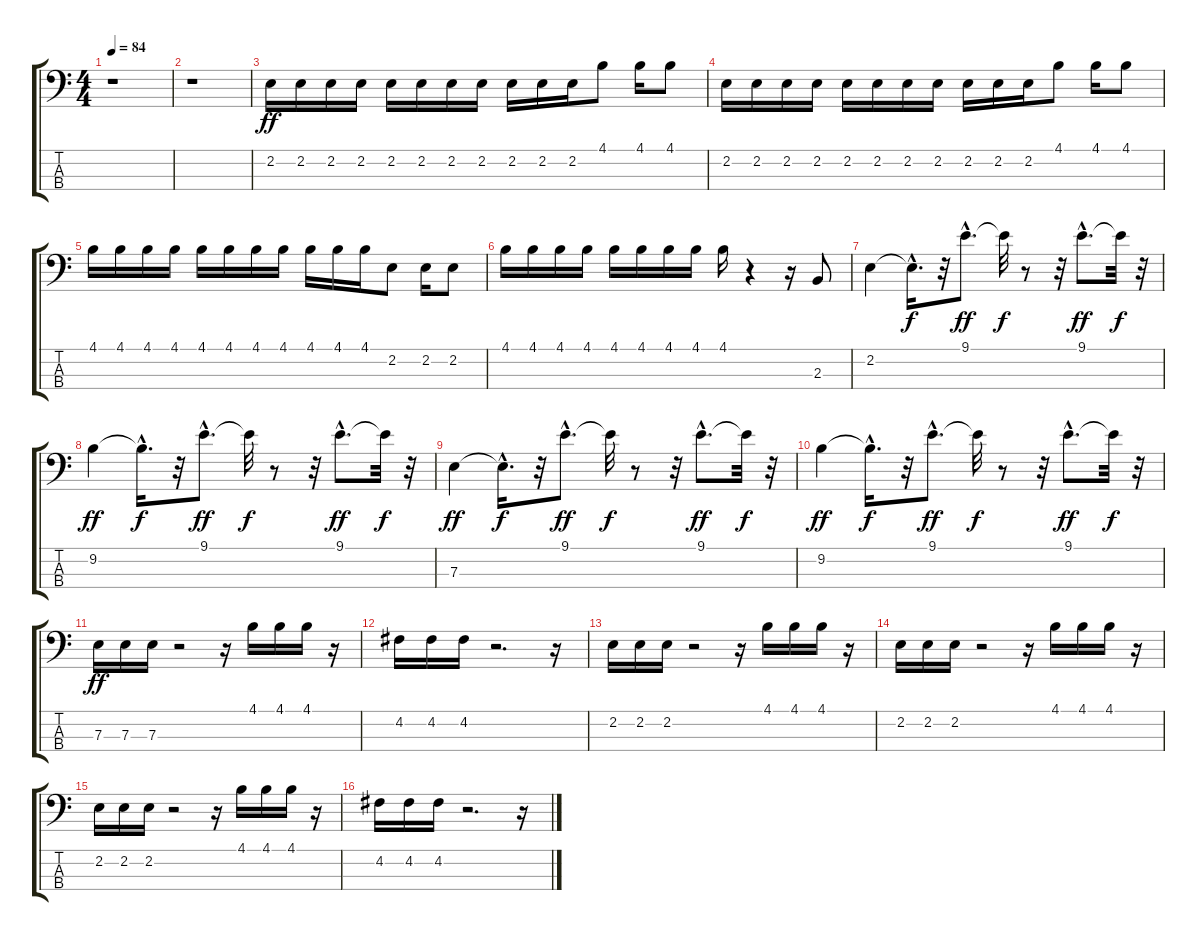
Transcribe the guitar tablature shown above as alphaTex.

\track "" {instrument electricbassfinger}
\staff {score tabs}
\tuning (G2 D2 A1 E1) {hide}
\ts (4 4)
\tempo 84
\clef f4
\ks c
r.1{dy ff} |
r.1 |
2.2.16 2.2.16 2.2.16 2.2.16 2.2.16 2.2.16 2.2.16 2.2.16 2.2.16 2.2.16 2.2.16 4.1.8 4.1.16 4.1.8 |
2.2.16 2.2.16 2.2.16 2.2.16 2.2.16 2.2.16 2.2.16 2.2.16 2.2.16 2.2.16 2.2.16 4.1.8 4.1.16 4.1.8 |
4.1.16 4.1.16 4.1.16 4.1.16 4.1.16 4.1.16 4.1.16 4.1.16 4.1.16 4.1.16 4.1.16 2.2.8 2.2.16 2.2.8 |
4.1.16 4.1.16 4.1.16 4.1.16 4.1.16 4.1.16 4.1.16 4.1.16 4.1.16 r.4 r.16 2.3.8 |
2.2.4 2.2{hac t}.16{d dy f} r.32 9.1{hac}.8{d dy ff} 9.1{t}.32{dy f} r.8 r.32 9.1{hac}.8{d dy ff} 9.1{t}.32{dy f} r.32 |
9.2.4{dy ff} 9.2{hac t}.16{d dy f} r.32 9.1{hac}.8{d dy ff} 9.1{t}.32{dy f} r.8 r.32 9.1{hac}.8{d dy ff} 9.1{t}.32{dy f} r.32 |
7.3.4{dy ff} 7.3{hac t}.16{d dy f} r.32 9.1{hac}.8{d dy ff} 9.1{t}.32{dy f} r.8 r.32 9.1{hac}.8{d dy ff} 9.1{t}.32{dy f} r.32 |
9.2.4{dy ff} 9.2{hac t}.16{d dy f} r.32 9.1{hac}.8{d dy ff} 9.1{t}.32{dy f} r.8 r.32 9.1{hac}.8{d dy ff} 9.1{t}.32{dy f} r.32 |
7.3.16{dy ff} 7.3.16 7.3.16 r.2 r.16 4.1.16 4.1.16 4.1.16 r.16 |
4.2.16 4.2.16 4.2.16 r.2{d} r.16 |
2.2.16 2.2.16 2.2.16 r.2 r.16 4.1.16 4.1.16 4.1.16 r.16 |
2.2.16 2.2.16 2.2.16 r.2 r.16 4.1.16 4.1.16 4.1.16 r.16 |
2.2.16 2.2.16 2.2.16 r.2 r.16 4.1.16 4.1.16 4.1.16 r.16 |
4.2.16 4.2.16 4.2.16 r.2{d} r.16
